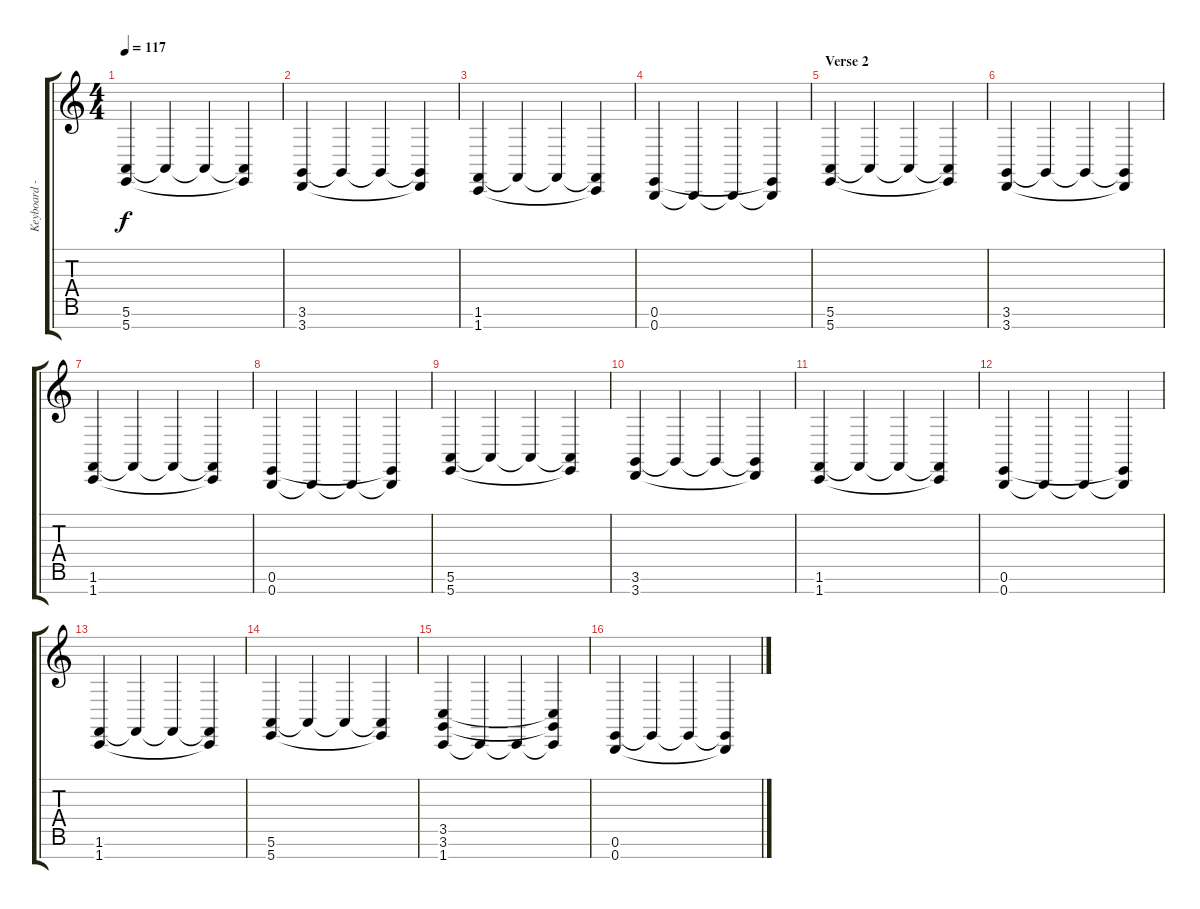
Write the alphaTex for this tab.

\track ("Keyboard - Recorded" "Keyboard -") {instrument accordion}
\staff {score tabs}
\tuning (E4 B3 G3 D3 A2 E2 B1) {hide}
\ts (4 4)
\tempo 117
\clef g2
\ks c
(5.6 5.7).4{dy f} 5.6{t}.4 5.6{t}.4 (5.6{t} 5.7{t}).4 |
(3.6 3.7).4 3.6{t}.4 3.6{t}.4 (3.6{t} 3.7{t}).4 |
(1.6 1.7).4 1.6{t}.4 1.6{t}.4 (1.6{t} 1.7{t}).4 |
(0.6 0.7).4 0.7{t}.4 0.7{t}.4 (0.6{t} 0.7{t}).4 |
\section ("" "Verse 2")
(5.6 5.7).4 5.6{t}.4 5.6{t}.4 (5.6{t} 5.7{t}).4 |
(3.6 3.7).4 3.6{t}.4 3.6{t}.4 (3.6{t} 3.7{t}).4 |
(1.6 1.7).4 1.6{t}.4 1.6{t}.4 (1.6{t} 1.7{t}).4 |
(0.6 0.7).4 0.7{t}.4 0.7{t}.4 (0.6{t} 0.7{t}).4 |
(5.6 5.7).4 5.6{t}.4 5.6{t}.4 (5.6{t} 5.7{t}).4 |
(3.6 3.7).4 3.6{t}.4 3.6{t}.4 (3.6{t} 3.7{t}).4 |
(1.6 1.7).4 1.6{t}.4 1.6{t}.4 (1.6{t} 1.7{t}).4 |
(0.6 0.7).4 0.7{t}.4 0.7{t}.4 (0.6{t} 0.7{t}).4 |
(1.6 1.7).4 1.6{t}.4 1.6{t}.4 (1.6{t} 1.7{t}).4 |
(5.6 5.7).4 5.6{t}.4 5.6{t}.4 (5.6{t} 5.7{t}).4 |
(3.5 3.6 1.7).4 1.7{t}.4 1.7{t}.4 (3.5{t} 3.6{t} 1.7{t}).4 |
(0.6 0.7).4 0.6{t}.4 0.6{t}.4 (0.6{t} 0.7{t}).4
